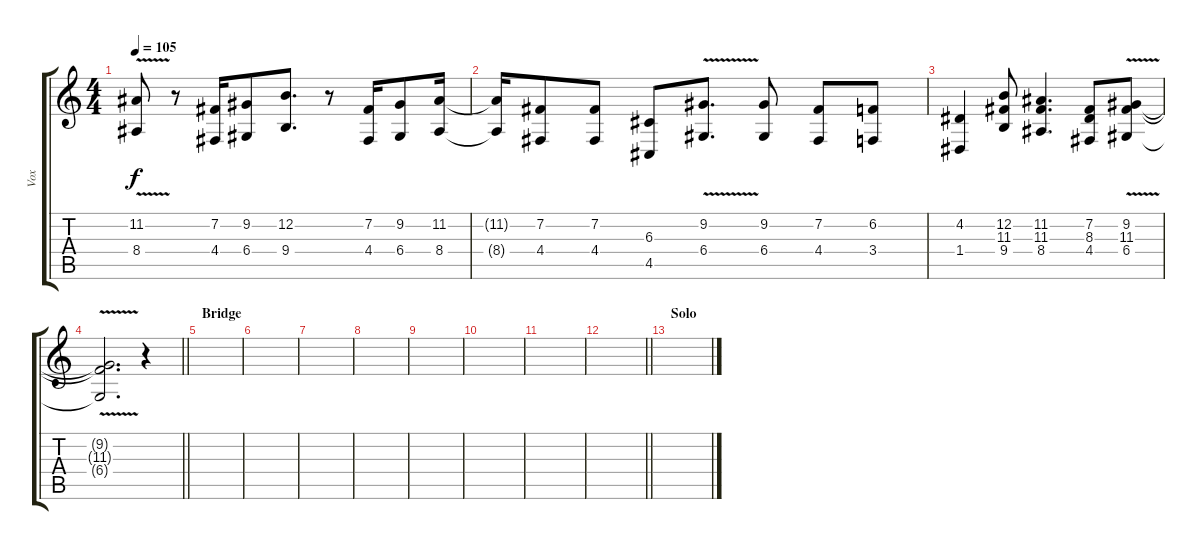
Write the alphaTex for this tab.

\track ("Vox" "Vox") {instrument lead1square}
\staff {score tabs}
\tuning (E4 B3 G3 D3 A2 E2) {hide}
\ts (4 4)
\tempo 105
\clef g2
\ks c
(11.2{v} 8.4).8{dy f} r.8 (7.2 4.4).16 (9.2 6.4).8 (12.2 9.4).8{d} r.8 (7.2 4.4).16 (9.2 6.4).8 (11.2 8.4).16 |
(11.2{t} 8.4{t}).16 (7.2 4.4).8 (7.2 4.4).8 (6.3 4.5).8 (9.2{v} 6.4).8{d} (9.2 6.4).8 (7.2 4.4).8 (6.2 3.4).8 |
(4.2 1.4).4 (12.2 11.3 9.4).8 (11.2 11.3 8.4).4{d} (7.2 8.3 4.4).8 (9.2{v} 11.3 6.4{v}).8 |
\barLineRight lightlight
(9.2{t} 11.3{t} 6.4{t}).2{d} r.4 |
\section ("" "Bridge")
|
|
|
|
|
|
|
\barLineRight lightlight
|
\section ("" "Solo")
